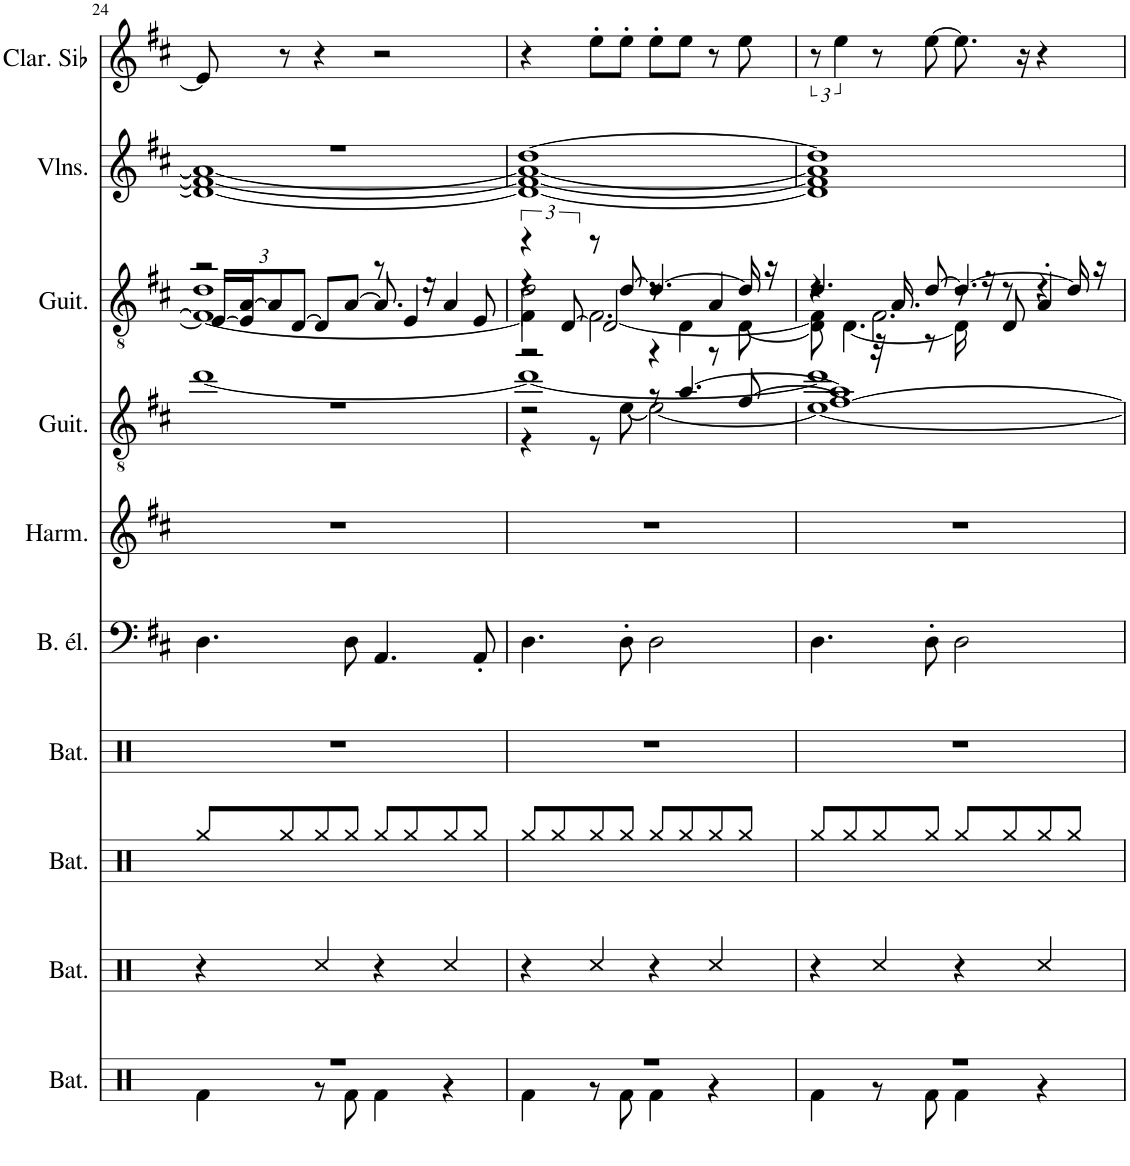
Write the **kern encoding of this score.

**kern	**kern	**kern	**kern	**kern	**kern	**kern	**kern	**kern	**kern
*part10	*part9	*part8	*part7	*part6	*part5	*part4	*part3	*part2	*part1
*staff10	*staff9	*staff8	*staff7	*staff6	*staff5	*staff4	*staff3	*staff2	*staff1
*I"Batterie, Drums	*I"Batterie, Drums	*I"Batterie, Drums	*I"Batterie, Drums	*I"Basse électrique, Electric Bass (finger)	*I"Harmonica, Harmonica	*I"Guitare acoustique, Electric Guitar (jazz)	*I"Guitare acoustique, Electric Guitar (jazz)	*I"Violons, String Ensemble 1	*I"Clarinette en Sib
*I'Bat.	*I'Bat.	*I'Bat.	*I'Bat.	*I'B. él.	*I'Harm.	*I'Guit.	*I'Guit.	*I'Vlns.	*I'Clar. Sib
!!LO:PB:g=z
*clefX	*clefX	*clefX	*clefX	*clefF4	*clefG2	*clefGv2	*clefGv2	*clefG2	*clefG2
*	*	*	*	*Trd7c12	*	*	*	*	*Trd1c2
*k[]	*k[]	*k[]	*k[]	*k[f#c#]	*k[f#c#]	*k[f#c#]	*k[f#c#]	*k[f#c#]	*k[f#c#]
*M4/4	*M4/4	*M4/4	*M4/4	*M4/4	*M4/4	*M4/4	*M4/4	*M4/4	*M4/4
=24	=24	=24	=24	=24	=24	=24	=24	=24	=24
*^	*	*	*	*	*	*^	*^	*	*
*	*	*	*	*	*	*	*	*	*	*^	*	*
*	*	*	*	*	*	*	*	*	*	*	*Xbrackettup	*	*
*	*	*	*	*	*	*	*	*	*	*	*^	*^	*
1r	4Rf\	4r	8Rgg/L	1r	4.D\	1r	1r	[1dd	2r	1d	24E/LL_	1F#_	1r	1d_ 1f#_ 1a_	8e/]
.	.	.	.	.	.	.	.	.	.	.	24E/] [24A/J	.	.	.	.
.	.	.	.	.	.	.	.	.	.	.	12A/]	.	.	.	.
.	.	.	8Rgg/	.	.	.	.	.	.	.	.	.	.	.	8r
.	.	.	.	.	.	.	.	.	.	.	[12D/J	.	.	.	.
.	8r	4Rcc/	8Rgg/	.	.	.	.	.	.	.	8D/L]	.	.	.	4r
.	8Rf\	.	8Rgg/J	.	8D\	.	.	.	.	.	[8A/J	.	.	.	.
.	4Rf\	4r	8Rgg/L	.	4.AA/	.	.	.	8r	.	8.A/]	.	.	.	2r
.	.	.	8Rgg/	.	.	.	.	.	4E/	.	.	.	.	.	.
.	.	.	.	.	.	.	.	.	.	.	16r	.	.	.	.
.	4r	4Rcc/	8Rgg/	.	.	.	.	.	.	.	4A/	.	.	.	.
.	.	.	8Rgg/J	.	8AA'/	.	.	.	8E/	.	.	.	.	.	.
=25	=25	=25	=25	=25	=25	=25	=25	=25	=25	=25	=25	=25	=25	=25	=25
*	*	*	*	*	*	*	*^	*^	*	*	*	*	*	*	*
*	*	*	*	*	*	*	*	*	*	*	*	*	*brackettup	*	*	*	*
1r	4Rf\	4r	8Rgg/L	1r	4.D\	1r	2r	1dd_	2r	4r	4r	2d\	6r	4F#\]	[1dd	1d_ 1f#_ 1a_	4r
.	.	.	8Rgg/	.	.	.	.	.	.	.	.	.	.	.	.	.	.
.	.	.	.	.	.	.	.	.	.	.	.	.	[12D/	.	.	.	.
.	8r	4Rcc/	8Rgg/	.	.	.	.	.	.	8r	8r	.	2D/]	[2.F#\	.	.	8ee'\L
.	8Rf\	.	8Rgg/J	.	8D'\	.	.	.	.	[8e\	[8d/	.	.	.	.	.	8ee'\J
.	4Rf\	4r	8Rgg/L	.	2D\	.	4r	.	8r	2e\_	4.d/_	8r	.	.	.	.	8ee'\L
.	.	.	8Rgg/	.	.	.	.	.	[4.a/	.	.	4D\	.	.	.	.	8ee\J
.	4r	4Rcc/	8Rgg/	.	.	.	8r	.	.	.	.	.	4A/	.	.	.	8r
.	.	.	8Rgg/J	.	.	.	[8f#/	.	.	.	16d/]	[8D\	.	.	.	.	8ee\
.	.	.	.	.	.	.	.	.	.	.	16r	.	.	.	.	.	.
=26	=26	=26	=26	=26	=26	=26	=26	=26	=26	=26	=26	=26	=26	=26	=26	=26	=26
1r	4Rf\	4r	8Rgg/L	1r	4.D\	1r	1f#_	1dd]	1a]	1e_	4.d/	8D\]	4r	4F#\]	1dd]	1d] 1f#] 1a]	12r
.	.	.	.	.	.	.	.	.	.	.	.	.	.	.	.	.	6ee\
.	.	.	8Rgg/	.	.	.	.	.	.	.	.	[4.D\	.	.	.	.	.
.	8r	4Rcc/	8Rgg/	.	.	.	.	.	.	.	.	.	32r	2.F#\	.	.	8r
.	.	.	.	.	.	.	.	.	.	.	.	.	16.A/	.	.	.	.
.	8Rf\	.	8Rgg/J	.	8D'\	.	.	.	.	.	[8d/	.	8r	.	.	.	[8ee\
.	4Rf\	4r	8Rgg/L	.	2D\	.	.	.	.	.	4.d/_	16D\]	8r	.	.	.	8.ee\]
.	.	.	.	.	.	.	.	.	.	.	.	16r	.	.	.	.	.
.	.	.	8Rgg/	.	.	.	.	.	.	.	.	8r	8D/	.	.	.	.
.	.	.	.	.	.	.	.	.	.	.	.	.	.	.	.	.	16r
.	4r	4Rcc/	8Rgg/	.	.	.	.	.	.	.	.	4r	4A'/	.	.	.	4r
.	.	.	8Rgg/J	.	.	.	.	.	.	.	16d/]	.	.	.	.	.	.
.	.	.	.	.	.	.	.	.	.	.	16r	.	.	.	.	.	.
*	*	*	*	*	*	*	*v	*v	*v	*v	*	*	*	*	*v	*v	*
*v	*v	*	*	*	*	*	*	*v	*v	*v	*v	*	*
=	=	=	=	=	=	=	=	=	=
*-	*-	*-	*-	*-	*-	*-	*-	*-	*-
